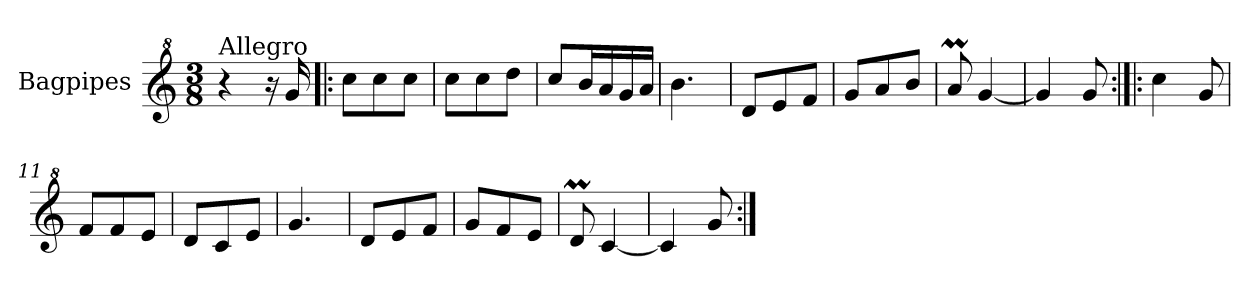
**kern
*part1
*staff1
*I"Bagpipes
*I'Bag
*clefG^2
*k[]
*C:
*M3/8
=1
!LO:TX:a:t=Allegro
4r
16r
16gg/
=2!|:
8ccc\L
8ccc\
8ccc\J
=3
8ccc\L
8ccc\
8ddd\J
=4
8ccc/L
16bb/L
16aa/
16gg/
16aa/JJ
=5
4.bb\
=6
8dd/L
8ee/
8ff/J
=7
8gg/L
8aa/
8bb/J
=8
8aaM/
[4gg/
=9
4gg/]
8gg/
=10:|!|:
4ccc\
8gg/
=11
8ff/L
8ff/
8ee/J
!!LO:LB:g=z
=12
8dd/L
8cc/
8ee/J
=13
4.gg/
=14
8dd/L
8ee/
8ff/J
=15
8gg/L
8ff/
8ee/J
=16
8ddM/
[4cc/
=17
4cc/]
8gg/
=:|!
*-
